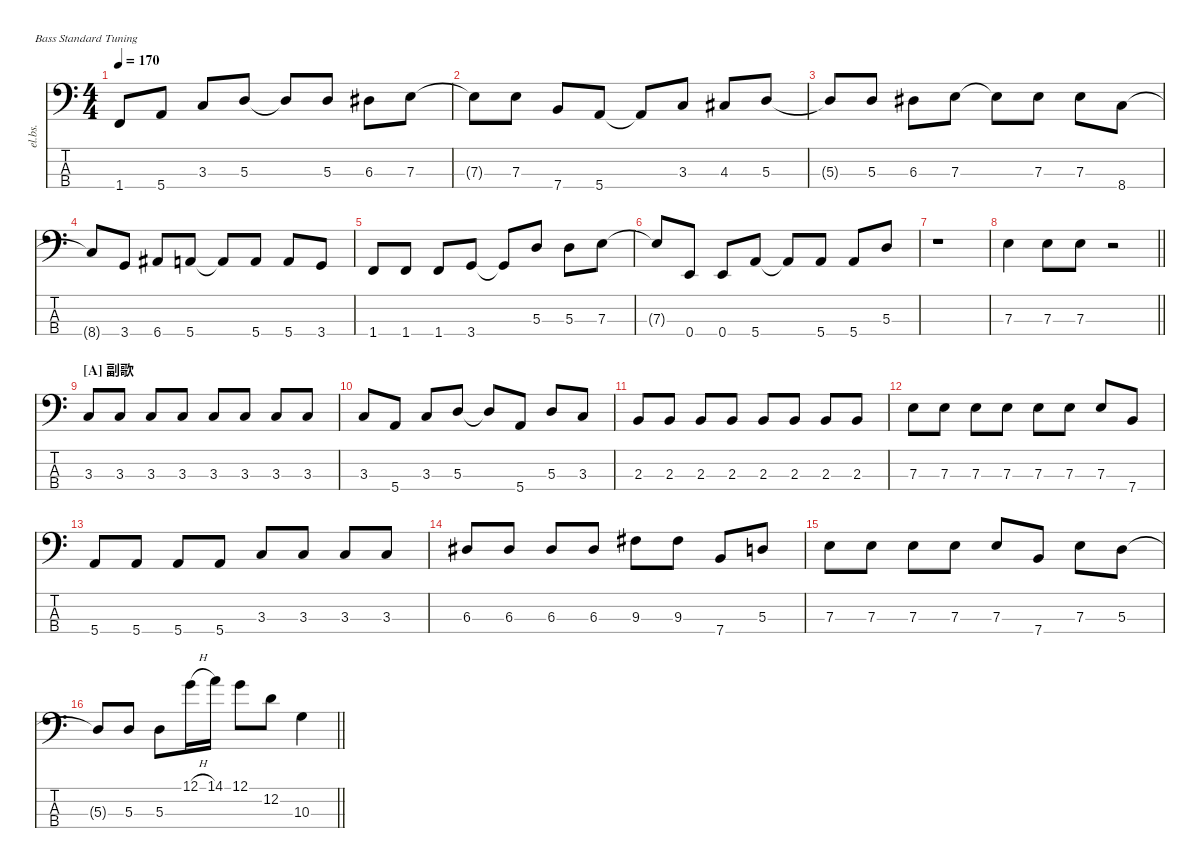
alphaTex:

\defaultSystemsLayout 4
\hideDynamics
\bracketExtendMode nobrackets
\track ("Electric Bass" "el.bs.") {instrument electricbassfinger}
\staff {score tabs}
\tuning (G2 D2 A1 E1)
\ts (4 4)
\tempo 170
\clef f4
\ks c
1.4.8{dy mf beam Up} 5.4.8{beam Up} 3.3.8{beam Up} 5.3.8{beam Up} 5.3{t}.8{beam Up} 5.3.8{beam Up} 6.3{acc #}.8{beam Down} 7.3.8{beam Down} |
7.3{t}.8{beam Down} 7.3.8{beam Down} 7.4.8{beam Up} 5.4.8{beam Up} 5.4{t}.8{beam Up} 3.3.8{beam Up} 4.3{acc #}.8{beam Up} 5.3.8{beam Up} |
5.3{t}.8{beam Up} 5.3.8{beam Up} 6.3{acc #}.8{beam Down} 7.3.8{beam Down} 7.3{t}.8{beam Down} 7.3.8{beam Down} 7.3.8{beam Down} 8.4.8{beam Down} |
8.4{t}.8{beam Up} 3.4.8{beam Up} 6.4{acc #}.8{beam Up} 5.4.8{beam Up} 5.4{t}.8{beam Up} 5.4.8{beam Up} 5.4.8{beam Up} 3.4.8{beam Up} |
1.4.8{beam Up} 1.4.8{beam Up} 1.4.8{beam Up} 3.4.8{beam Up} 3.4{t}.8{beam Up} 5.3.8{beam Up} 5.3.8{beam Down} 7.3.8{beam Down} |
7.3{t}.8{beam Up} 0.4.8{beam Up} 0.4.8{beam Up} 5.4.8{beam Up} 5.4{t}.8{beam Up} 5.4.8{beam Up} 5.4.8{beam Up} 5.3.8{beam Up} |
r.1{beam Down} |
\barLineRight lightlight
7.3.4{beam Down} 7.3.8{beam Down} 7.3.8{beam Down} r.2{beam Down} |
\section ("A" "副歌")
3.3.8{beam Up} 3.3.8{beam Up} 3.3.8{beam Up} 3.3.8{beam Up} 3.3.8{beam Up} 3.3.8{beam Up} 3.3.8{beam Up} 3.3.8{beam Up} |
3.3.8{beam Up} 5.4.8{beam Up} 3.3.8{beam Up} 5.3.8{beam Up} 5.3{t}.8{beam Up} 5.4.8{beam Up} 5.3.8{beam Up} 3.3.8{beam Up} |
2.3.8{beam Up} 2.3.8{beam Up} 2.3.8{beam Up} 2.3.8{beam Up} 2.3.8{beam Up} 2.3.8{beam Up} 2.3.8{beam Up} 2.3.8{beam Up} |
7.3.8{beam Down} 7.3.8{beam Down} 7.3.8{beam Down} 7.3.8{beam Down} 7.3.8{beam Down} 7.3.8{beam Down} 7.3.8{beam Up} 7.4.8{beam Up} |
5.4.8{beam Up} 5.4.8{beam Up} 5.4.8{beam Up} 5.4.8{beam Up} 3.3.8{beam Up} 3.3.8{beam Up} 3.3.8{beam Up} 3.3.8{beam Up} |
6.3{acc #}.8{beam Up} 6.3{acc #}.8{beam Up} 6.3{acc #}.8{beam Up} 6.3{acc #}.8{beam Up} 9.3{acc #}.8{beam Down} 9.3{acc #}.8{beam Down} 7.4.8{beam Up} 5.3.8{beam Up} |
7.3.8{beam Down} 7.3.8{beam Down} 7.3.8{beam Down} 7.3.8{beam Down} 7.3.8{beam Up} 7.4.8{beam Up} 7.3.8{beam Down} 5.3.8{beam Down} |
\barLineRight lightlight
5.3{t}.8{beam Up} 5.3.8{beam Up} 5.3.8{beam Down} 12.1{h}.16{beam Down} 14.1.16{beam Down} 12.1.8{beam Down} 12.2.8{beam Down} 10.3.4{beam Down}
